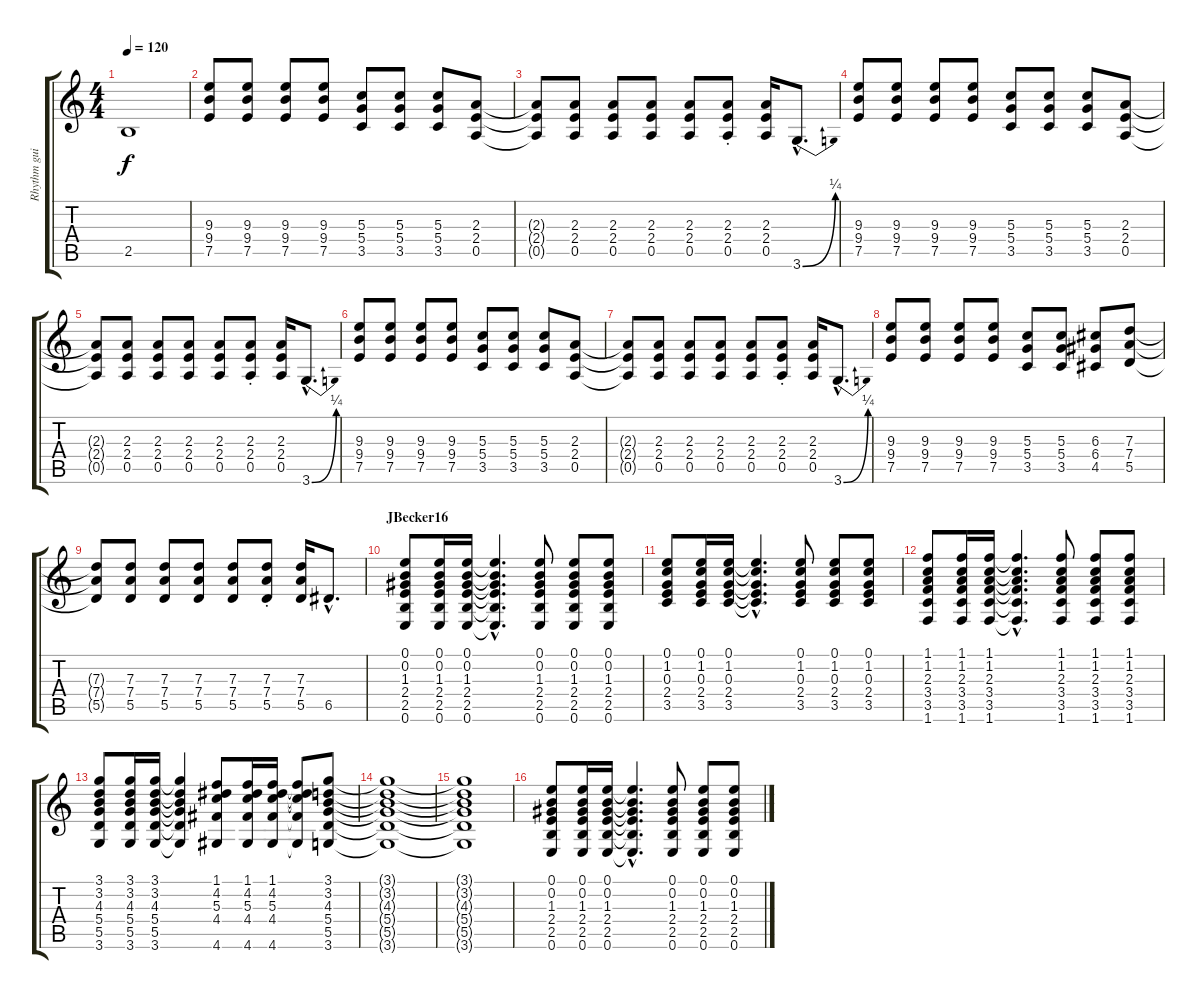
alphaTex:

\track ("Rhythm guitar" "Rhythm gui") {instrument electricguitarclean}
\staff {score tabs}
\tuning (E4 B3 G3 D3 A2 E2) {hide}
\ts (4 4)
\tempo 120
\clef g2
\ks c
2.5{t}.1{dy f} |
(9.3 9.4 7.5).8{instrument distortionguitar} (9.3 9.4 7.5).8 (9.3 9.4 7.5).8 (9.3 9.4 7.5).8 (5.3 5.4 3.5).8 (5.3 5.4 3.5).8 (5.3 5.4 3.5).8 (2.3 2.4 0.5).8 |
(2.3{t} 2.4{t} 0.5{t}).8 (2.3 2.4 0.5).8 (2.3 2.4 0.5).8 (2.3 2.4 0.5).8 (2.3 2.4 0.5).8 (2.3{st} 2.4{st} 0.5{st}).8 (2.3 2.4 0.5).16 3.6{be (bend 0 0 60 1) hac}.8{d} |
(9.3 9.4 7.5).8{instrument distortionguitar} (9.3 9.4 7.5).8 (9.3 9.4 7.5).8 (9.3 9.4 7.5).8 (5.3 5.4 3.5).8 (5.3 5.4 3.5).8 (5.3 5.4 3.5).8 (2.3 2.4 0.5).8 |
(2.3{t} 2.4{t} 0.5{t}).8 (2.3 2.4 0.5).8 (2.3 2.4 0.5).8 (2.3 2.4 0.5).8 (2.3 2.4 0.5).8 (2.3{st} 2.4{st} 0.5{st}).8 (2.3 2.4 0.5).16 3.6{be (bend 0 0 60 1) hac}.8{d} |
(9.3 9.4 7.5).8{instrument distortionguitar} (9.3 9.4 7.5).8 (9.3 9.4 7.5).8 (9.3 9.4 7.5).8 (5.3 5.4 3.5).8 (5.3 5.4 3.5).8 (5.3 5.4 3.5).8 (2.3 2.4 0.5).8 |
(2.3{t} 2.4{t} 0.5{t}).8 (2.3 2.4 0.5).8 (2.3 2.4 0.5).8 (2.3 2.4 0.5).8 (2.3 2.4 0.5).8 (2.3{st} 2.4{st} 0.5{st}).8 (2.3 2.4 0.5).16 3.6{be (bend 0 0 60 1) hac}.8{d} |
(9.3 9.4 7.5).8{instrument distortionguitar} (9.3 9.4 7.5).8 (9.3 9.4 7.5).8 (9.3 9.4 7.5).8 (5.3 5.4 3.5).8 (5.3 5.4 3.5).8 (6.3 6.4 4.5).8 (7.3 7.4 5.5).8 |
(7.3{t} 7.4{t} 5.5{t}).8 (7.3 7.4 5.5).8 (7.3 7.4 5.5).8 (7.3 7.4 5.5).8 (7.3 7.4 5.5).8 (7.3{st} 7.4{st} 5.5{st}).8 (7.3 7.4 5.5).16 6.5{hac}.8{d} |
\section ("" "JBecker16")
(0.1 0.2 1.3 2.4 2.5 0.6).8{volume 12 instrument acousticguitarnylon} (0.1 0.2 1.3 2.4 2.5 0.6).16 (0.1 0.2 1.3 2.4 2.5 0.6).16 (0.1{hac t} 0.2{hac t} 1.3{hac t} 2.4{hac t} 2.5{hac t} 0.6{hac t}).4{d} (0.1 0.2 1.3 2.4 2.5 0.6).8 (0.1 0.2 1.3 2.4 2.5 0.6).8 (0.1 0.2 1.3 2.4 2.5 0.6).8 |
(0.1 1.2 0.3 2.4 3.5).8{instrument acousticguitarnylon} (0.1 1.2 0.3 2.4 3.5).16 (0.1 1.2 0.3 2.4 3.5).16 (0.1{hac t} 1.2{hac t} 0.3{hac t} 2.4{hac t} 3.5{hac t}).4{d} (0.1 1.2 0.3 2.4 3.5).8 (0.1 1.2 0.3 2.4 3.5).8 (0.1 1.2 0.3 2.4 3.5).8 |
(1.1 1.2 2.3 3.4 3.5 1.6).8{instrument acousticguitarnylon} (1.1 1.2 2.3 3.4 3.5 1.6).16 (1.1 1.2 2.3 3.4 3.5 1.6).16 (1.1{hac t} 1.2{hac t} 2.3{hac t} 3.4{hac t} 3.5{hac t} 1.6{hac t}).4{d} (1.1 1.2 2.3 3.4 3.5 1.6).8 (1.1 1.2 2.3 3.4 3.5 1.6).8 (1.1 1.2 2.3 3.4 3.5 1.6).8 |
(3.1 3.2 4.3 5.4 5.5 3.6).8{instrument acousticguitarnylon} (3.1 3.2 4.3 5.4 5.5 3.6).16 (3.1 3.2 4.3 5.4 5.5 3.6).16 (3.1{t} 3.2{t} 4.3{t} 5.4{t} 5.5{t} 3.6{t}).4 (1.1 4.2 5.3 4.4 4.6).8 (1.1 4.2 5.3 4.4 4.6).16 (1.1 4.2 5.3 4.4 4.6).16 (1.1{t} 4.2{t} 5.3{t} 4.4{t} 4.6{t}).8 (3.1 3.2 4.3 5.4 5.5 3.6).8 |
(3.1{t} 3.2{t} 4.3{t} 5.4{t} 5.5{t} 3.6{t}).1 |
(3.1{t} 3.2{t} 4.3{t} 5.4{t} 5.5{t} 3.6{t}).1 |
(0.1 0.2 1.3 2.4 2.5 0.6).8{instrument acousticguitarnylon} (0.1 0.2 1.3 2.4 2.5 0.6).16 (0.1 0.2 1.3 2.4 2.5 0.6).16 (0.1{hac t} 0.2{hac t} 1.3{hac t} 2.4{hac t} 2.5{hac t} 0.6{hac t}).4{d} (0.1 0.2 1.3 2.4 2.5 0.6).8 (0.1 0.2 1.3 2.4 2.5 0.6).8 (0.1 0.2 1.3 2.4 2.5 0.6).8
